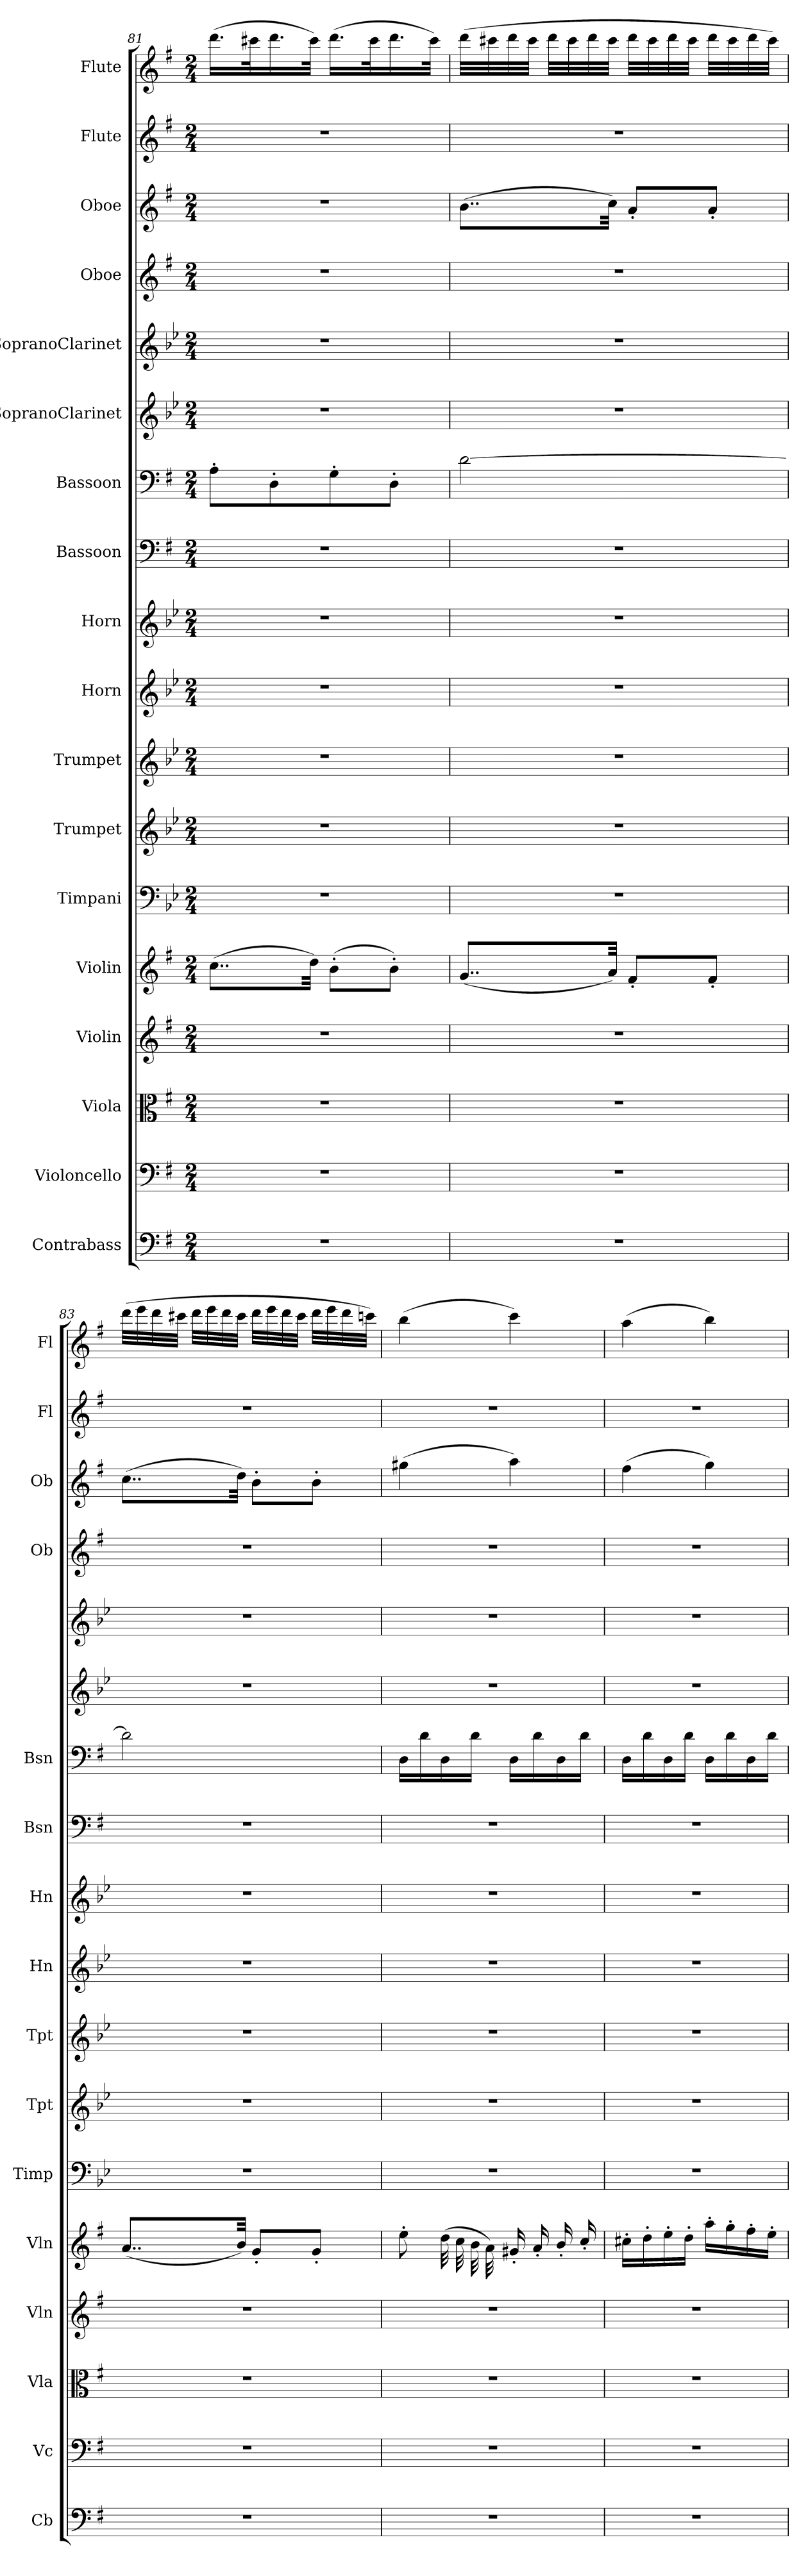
**kern	**kern	**kern	**kern	**kern	**kern	**kern	**kern	**kern	**kern	**kern	**kern	**kern	**kern	**kern	**kern	**kern	**kern
*part18	*part17	*part16	*part15	*part14	*part13	*part12	*part11	*part10	*part9	*part8	*part7	*part6	*part5	*part4	*part3	*part2	*part1
*staff18	*staff17	*staff16	*staff15	*staff14	*staff13	*staff12	*staff11	*staff10	*staff9	*staff8	*staff7	*staff6	*staff5	*staff4	*staff3	*staff2	*staff1
*I"Contrabass	*I"Violoncello	*I"Viola	*I"Violin	*I"Violin	*I"Timpani	*I"Trumpet	*I"Trumpet	*I"Horn	*I"Horn	*I"Bassoon	*I"Bassoon	*I"SopranoClarinet	*I"SopranoClarinet	*I"Oboe	*I"Oboe	*I"Flute	*I"Flute
*I'Cb	*I'Vc	*I'Vla	*I'Vln	*I'Vln	*I'Timp	*I'Tpt	*I'Tpt	*I'Hn	*I'Hn	*I'Bsn	*I'Bsn	*	*	*I'Ob	*I'Ob	*I'Fl	*I'Fl
*clefF4	*clefF4	*clefC3	*clefG2	*clefG2	*clefF4	*clefG2	*clefG2	*clefG2	*clefG2	*clefF4	*clefF4	*clefG2	*clefG2	*clefG2	*clefG2	*clefG2	*clefG2
*k[f#]	*k[f#]	*k[f#]	*k[f#]	*k[f#]	*k[b-e-]	*k[b-e-]	*k[b-e-]	*k[b-e-]	*k[b-e-]	*k[f#]	*k[f#]	*k[b-e-]	*k[b-e-]	*k[f#]	*k[f#]	*k[f#]	*k[f#]
*M2/4	*M2/4	*M2/4	*M2/4	*M2/4	*M2/4	*M2/4	*M2/4	*M2/4	*M2/4	*M2/4	*M2/4	*M2/4	*M2/4	*M2/4	*M2/4	*M2/4	*M2/4
=81	=81	=81	=81	=81	=81	=81	=81	=81	=81	=81	=81	=81	=81	=81	=81	=81	=81
2r	2r	2r	2r	(8..cc\L	2r	2r	2r	2r	2r	2r	8A'\L	2r	2r	2r	2r	2r	(16.ddd\LL
.	.	.	.	.	.	.	.	.	.	.	.	.	.	.	.	.	32ccc#X\K
.	.	.	.	.	.	.	.	.	.	.	8D'\	.	.	.	.	.	16.ddd\
.	.	.	.	32dd\Jkk)	.	.	.	.	.	.	.	.	.	.	.	.	32ccc#\JJk)
.	.	.	.	(8b'\L	.	.	.	.	.	.	8G'\	.	.	.	.	.	(16.ddd\LL
.	.	.	.	.	.	.	.	.	.	.	.	.	.	.	.	.	32ccc#\K
.	.	.	.	8b'\J)	.	.	.	.	.	.	8D'\J	.	.	.	.	.	16.ddd\
.	.	.	.	.	.	.	.	.	.	.	.	.	.	.	.	.	32ccc#\JJk)
=82	=82	=82	=82	=82	=82	=82	=82	=82	=82	=82	=82	=82	=82	=82	=82	=82	=82
2r	2r	2r	2r	(8..g/L	2r	2r	2r	2r	2r	2r	[2d\	2r	2r	2r	(8..b\L	2r	(32ddd\LLL
.	.	.	.	.	.	.	.	.	.	.	.	.	.	.	.	.	32ccc#X\
.	.	.	.	.	.	.	.	.	.	.	.	.	.	.	.	.	32ddd\
.	.	.	.	.	.	.	.	.	.	.	.	.	.	.	.	.	32ccc#\JJJ
.	.	.	.	.	.	.	.	.	.	.	.	.	.	.	.	.	32ddd\LLL
.	.	.	.	.	.	.	.	.	.	.	.	.	.	.	.	.	32ccc#\
.	.	.	.	.	.	.	.	.	.	.	.	.	.	.	.	.	32ddd\
.	.	.	.	32a/Jkk)	.	.	.	.	.	.	.	.	.	.	32cc\Jkk)	.	32ccc#\JJJ
.	.	.	.	8f#'/L	.	.	.	.	.	.	.	.	.	.	8a'/L	.	32ddd\LLL
.	.	.	.	.	.	.	.	.	.	.	.	.	.	.	.	.	32ccc#\
.	.	.	.	.	.	.	.	.	.	.	.	.	.	.	.	.	32ddd\
.	.	.	.	.	.	.	.	.	.	.	.	.	.	.	.	.	32ccc#\JJJ
.	.	.	.	8f#'/J	.	.	.	.	.	.	.	.	.	.	8a'/J	.	32ddd\LLL
.	.	.	.	.	.	.	.	.	.	.	.	.	.	.	.	.	32ccc#\
.	.	.	.	.	.	.	.	.	.	.	.	.	.	.	.	.	32ddd\
.	.	.	.	.	.	.	.	.	.	.	.	.	.	.	.	.	32ccc#\JJJ)
=83	=83	=83	=83	=83	=83	=83	=83	=83	=83	=83	=83	=83	=83	=83	=83	=83	=83
2r	2r	2r	2r	(8..a/L	2r	2r	2r	2r	2r	2r	2d\]	2r	2r	2r	(8..cc\L	2r	(32ddd\LLL
.	.	.	.	.	.	.	.	.	.	.	.	.	.	.	.	.	32eee\
.	.	.	.	.	.	.	.	.	.	.	.	.	.	.	.	.	32ddd\
.	.	.	.	.	.	.	.	.	.	.	.	.	.	.	.	.	32ccc#X\JJJ
.	.	.	.	.	.	.	.	.	.	.	.	.	.	.	.	.	32ddd\LLL
.	.	.	.	.	.	.	.	.	.	.	.	.	.	.	.	.	32eee\
.	.	.	.	.	.	.	.	.	.	.	.	.	.	.	.	.	32ddd\
.	.	.	.	32b/Jkk)	.	.	.	.	.	.	.	.	.	.	32dd\Jkk)	.	32ccc#\JJJ
.	.	.	.	8g'/L	.	.	.	.	.	.	.	.	.	.	8b'\L	.	32ddd\LLL
.	.	.	.	.	.	.	.	.	.	.	.	.	.	.	.	.	32eee\
.	.	.	.	.	.	.	.	.	.	.	.	.	.	.	.	.	32ddd\
.	.	.	.	.	.	.	.	.	.	.	.	.	.	.	.	.	32ccc#\JJJ
.	.	.	.	8g'/J	.	.	.	.	.	.	.	.	.	.	8b'\J	.	32ddd\LLL
.	.	.	.	.	.	.	.	.	.	.	.	.	.	.	.	.	32eee\
.	.	.	.	.	.	.	.	.	.	.	.	.	.	.	.	.	32ddd\
.	.	.	.	.	.	.	.	.	.	.	.	.	.	.	.	.	32cccn\JJJ)
=84	=84	=84	=84	=84	=84	=84	=84	=84	=84	=84	=84	=84	=84	=84	=84	=84	=84
2r	2r	2r	2r	8ee'\	2r	2r	2r	2r	2r	2r	16D\LL	2r	2r	2r	(4gg#X\	2r	(4bb\
.	.	.	.	.	.	.	.	.	.	.	16d\	.	.	.	.	.	.
.	.	.	.	(32dd\	.	.	.	.	.	.	16D\	.	.	.	.	.	.
.	.	.	.	32cc\	.	.	.	.	.	.	.	.	.	.	.	.	.
.	.	.	.	32b\	.	.	.	.	.	.	16d\JJ	.	.	.	.	.	.
.	.	.	.	32a\)	.	.	.	.	.	.	.	.	.	.	.	.	.
.	.	.	.	16g#X'/	.	.	.	.	.	.	16D\LL	.	.	.	4aa\)	.	4ccc\)
.	.	.	.	16a'/	.	.	.	.	.	.	16d\	.	.	.	.	.	.
.	.	.	.	16b'/	.	.	.	.	.	.	16D\	.	.	.	.	.	.
.	.	.	.	16cc'/	.	.	.	.	.	.	16d\JJ	.	.	.	.	.	.
=85	=85	=85	=85	=85	=85	=85	=85	=85	=85	=85	=85	=85	=85	=85	=85	=85	=85
2r	2r	2r	2r	16cc#X'\LL	2r	2r	2r	2r	2r	2r	16D\LL	2r	2r	2r	(4ff#\	2r	(4aa\
.	.	.	.	16dd'\	.	.	.	.	.	.	16d\	.	.	.	.	.	.
.	.	.	.	16ee'\	.	.	.	.	.	.	16D\	.	.	.	.	.	.
.	.	.	.	16dd'\JJ	.	.	.	.	.	.	16d\JJ	.	.	.	.	.	.
.	.	.	.	16aa'\LL	.	.	.	.	.	.	16D\LL	.	.	.	4gg\)	.	4bb\)
.	.	.	.	16gg'\	.	.	.	.	.	.	16d\	.	.	.	.	.	.
.	.	.	.	16ff#'\	.	.	.	.	.	.	16D\	.	.	.	.	.	.
.	.	.	.	16ee'\JJ	.	.	.	.	.	.	16d\JJ	.	.	.	.	.	.
=	=	=	=	=	=	=	=	=	=	=	=	=	=	=	=	=	=
*-	*-	*-	*-	*-	*-	*-	*-	*-	*-	*-	*-	*-	*-	*-	*-	*-	*-
